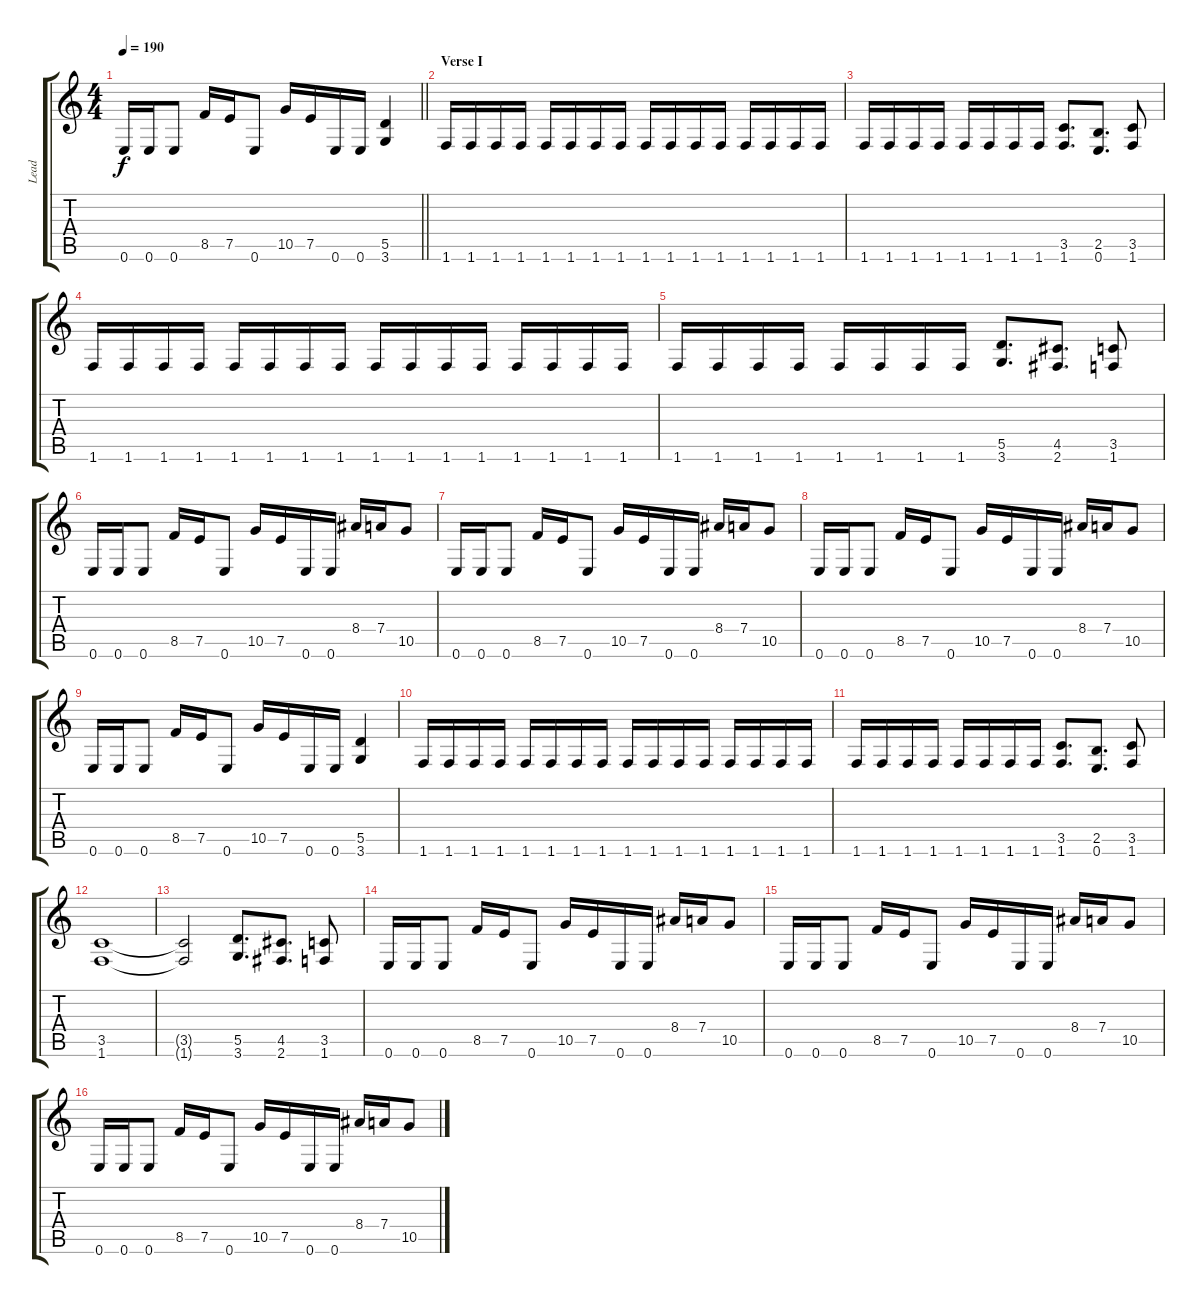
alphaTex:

\track ("Lead" "Lead") {instrument distortionguitar}
\staff {score tabs}
\tuning (E4 B3 G3 D3 A2 E2) {hide}
\ts (4 4)
\tempo 190
\clef g2
\barLineRight lightlight
\ks c
0.6.16{dy f} 0.6.16 0.6.8 8.5.16 7.5.16 0.6.8 10.5.16 7.5.16 0.6.16 0.6.16 (5.5 3.6).4 |
\section ("" "Verse I")
1.6.16 1.6.16 1.6.16 1.6.16 1.6.16 1.6.16 1.6.16 1.6.16 1.6.16 1.6.16 1.6.16 1.6.16 1.6.16 1.6.16 1.6.16 1.6.16 |
1.6.16 1.6.16 1.6.16 1.6.16 1.6.16 1.6.16 1.6.16 1.6.16 (3.5 1.6).8{d} (2.5 0.6).8{d} (3.5 1.6).8 |
1.6.16 1.6.16 1.6.16 1.6.16 1.6.16 1.6.16 1.6.16 1.6.16 1.6.16 1.6.16 1.6.16 1.6.16 1.6.16 1.6.16 1.6.16 1.6.16 |
1.6.16 1.6.16 1.6.16 1.6.16 1.6.16 1.6.16 1.6.16 1.6.16 (5.5 3.6).8{d} (4.5 2.6).8{d} (3.5 1.6).8 |
0.6.16 0.6.16 0.6.8 8.5.16 7.5.16 0.6.8 10.5.16 7.5.16 0.6.16 0.6.16 8.4.16 7.4.16 10.5.8 |
0.6.16 0.6.16 0.6.8 8.5.16 7.5.16 0.6.8 10.5.16 7.5.16 0.6.16 0.6.16 8.4.16 7.4.16 10.5.8 |
0.6.16 0.6.16 0.6.8 8.5.16 7.5.16 0.6.8 10.5.16 7.5.16 0.6.16 0.6.16 8.4.16 7.4.16 10.5.8 |
0.6.16 0.6.16 0.6.8 8.5.16 7.5.16 0.6.8 10.5.16 7.5.16 0.6.16 0.6.16 (5.5 3.6).4 |
1.6.16 1.6.16 1.6.16 1.6.16 1.6.16 1.6.16 1.6.16 1.6.16 1.6.16 1.6.16 1.6.16 1.6.16 1.6.16 1.6.16 1.6.16 1.6.16 |
1.6.16 1.6.16 1.6.16 1.6.16 1.6.16 1.6.16 1.6.16 1.6.16 (3.5 1.6).8{d} (2.5 0.6).8{d} (3.5 1.6).8 |
(3.5 1.6).1 |
(3.5{t} 1.6{t}).2 (5.5 3.6).8{d} (4.5 2.6).8{d} (3.5 1.6).8 |
0.6.16 0.6.16 0.6.8 8.5.16 7.5.16 0.6.8 10.5.16 7.5.16 0.6.16 0.6.16 8.4.16 7.4.16 10.5.8 |
0.6.16 0.6.16 0.6.8 8.5.16 7.5.16 0.6.8 10.5.16 7.5.16 0.6.16 0.6.16 8.4.16 7.4.16 10.5.8 |
0.6.16 0.6.16 0.6.8 8.5.16 7.5.16 0.6.8 10.5.16 7.5.16 0.6.16 0.6.16 8.4.16 7.4.16 10.5.8
